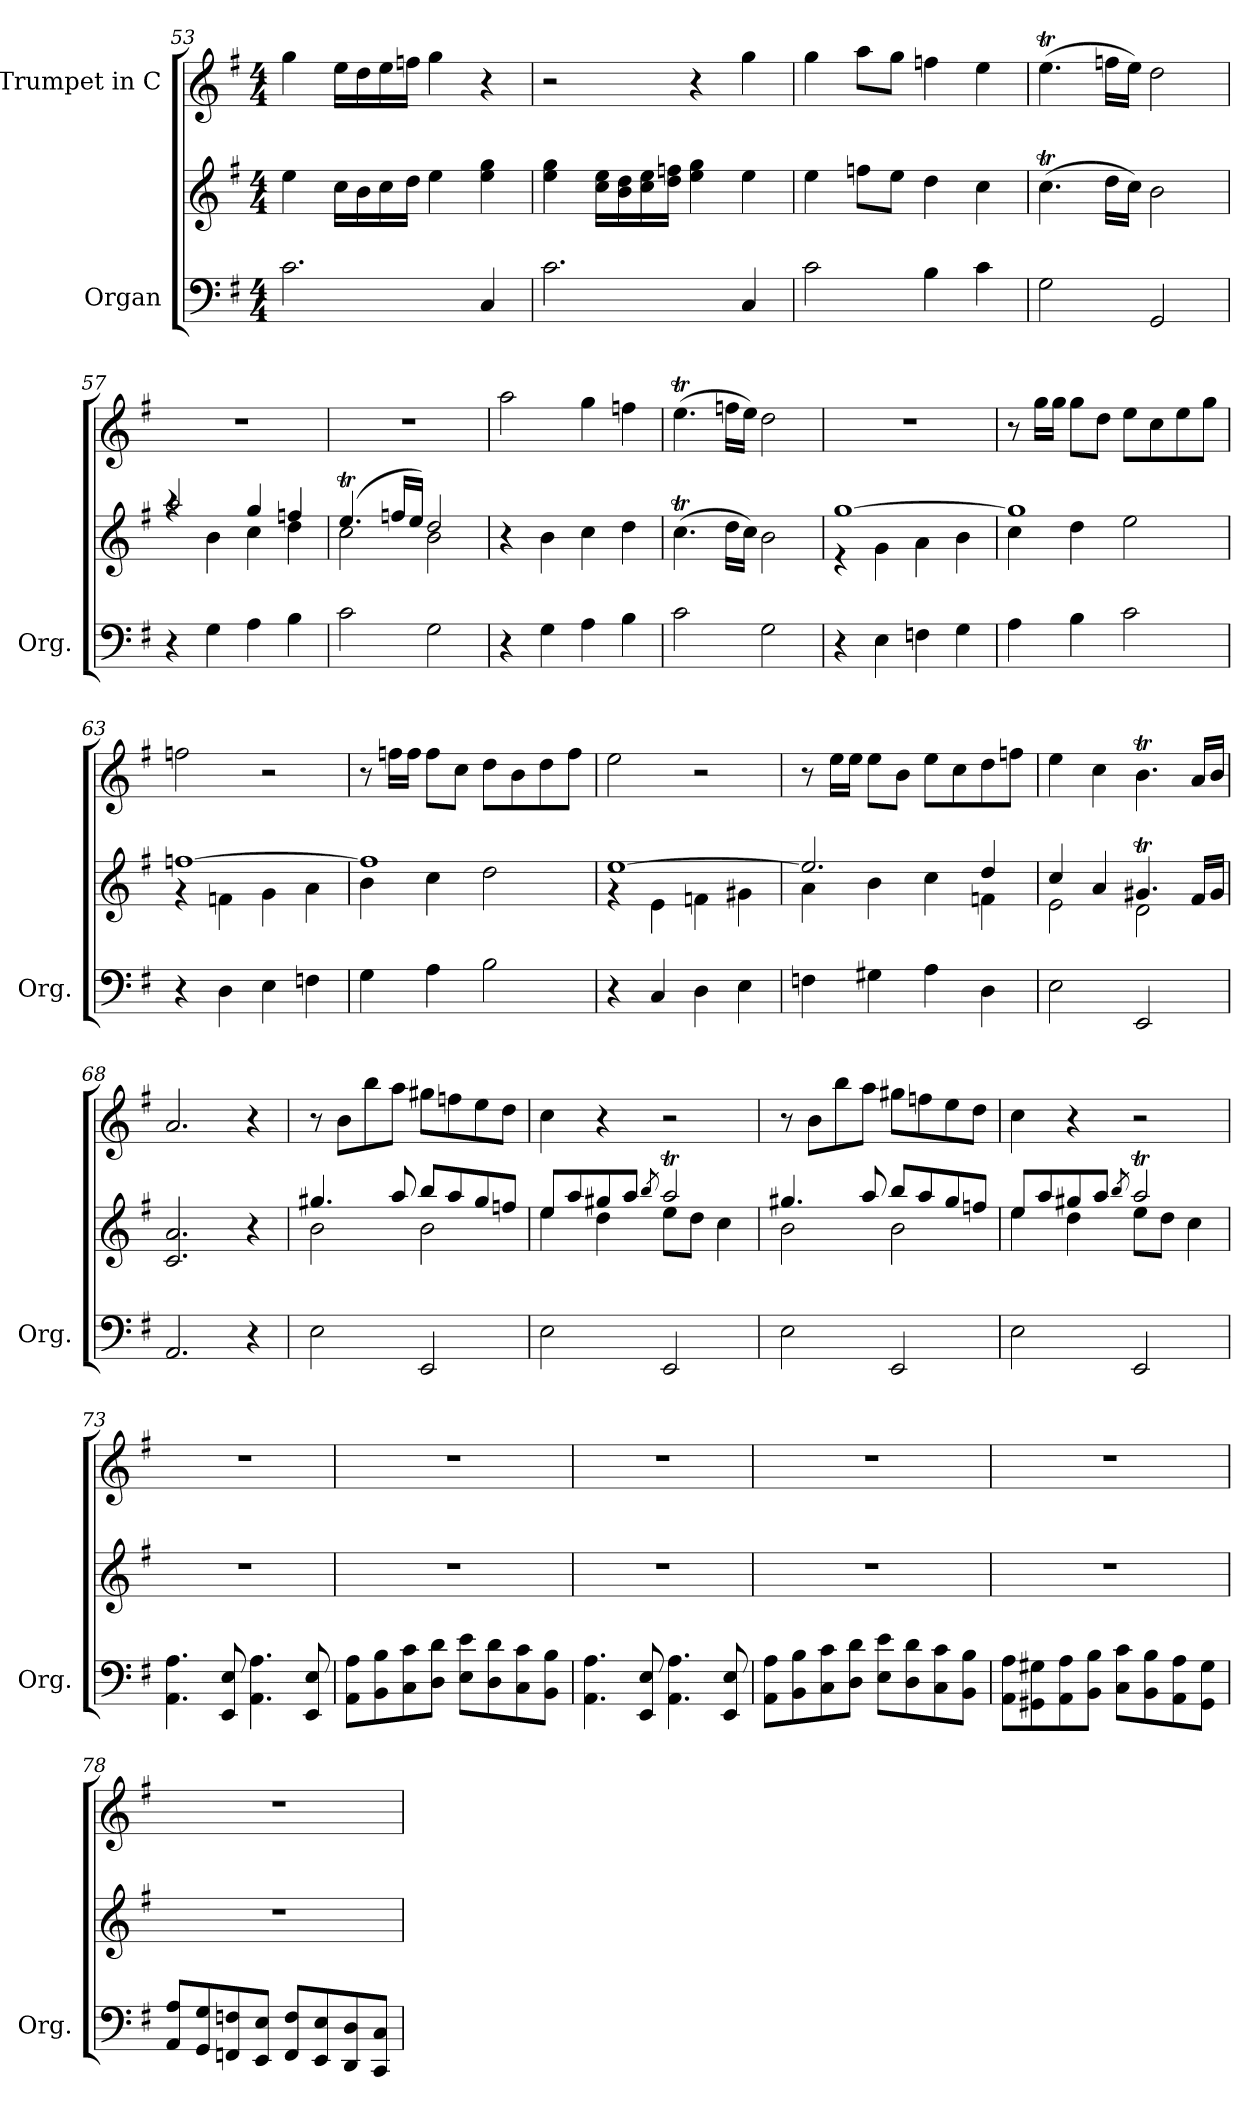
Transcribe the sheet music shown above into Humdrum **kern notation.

**kern	**kern	**kern
*part2	*part2	*part1
*staff3	*staff2	*staff1
*I"Organ	*	*I"Trumpet in C
*I'Org.	*	*
*clefF4	*clefG2	*clefG2
*k[f#]	*k[f#]	*k[f#]
*G:	*G:	*G:
*M4/4	*M4/4	*M4/4
=53	=53	=53
2.c\	4ee\	4gg\
.	16cc\LL	16ee\LL
.	16b\	16dd\
.	16cc\	16ee\
.	16dd\JJ	16ffn\JJ
.	4ee\	4gg\
4C/	4ee\ 4gg\	4r
!!LO:LB:g=z
=54	=54	=54
2.c\	4ee\ 4gg\	2r
.	16cc\ 16ee\LL	.
.	16b\ 16dd\	.
.	16cc\ 16ee\	.
.	16dd\ 16ffn\JJ	.
.	4ee\ 4gg\	4r
4C/	4ee\	4gg\
=55	=55	=55
2c\	4ee\	4gg\
.	8ffn\L	8aa\L
.	8ee\J	8gg\J
4B\	4dd\	4ffn\
4c\	4cc\	4ee\
=56	=56	=56
2G\	(>4.ccT\	(>4.eeT\
.	16dd\LL	16ffn\LL
.	16cc\JJ)	16ee\JJ)
2GG/	2b\	2dd\
=57	=57	=57
*	*^	*
4r	2aa/	4raa	1r
4G\	.	4b\	.
4A\	4gg/	4cc\	.
4B\	4ffn/	4dd\	.
=58	=58	=58	=58
2c\	(>4.eeT/	2cc\	1r
.	16ffn/LL	.	.
.	16ee/JJ)	.	.
2G\	2dd/	2b\	.
*	*v	*v	*
=59	=59	=59
4r	4r	2aa\
4G\	4b\	.
4A\	4cc\	4gg\
4B\	4dd\	4ffn\
!!LO:LB:g=z
=60	=60	=60
2c\	(>4.ccT\	(>4.eeT\
.	16dd\LL	16ffn\LL
.	16cc\JJ)	16ee\JJ)
2G\	2b\	2dd\
=61	=61	=61
*	*^	*
4r	[>1gg	4r	1r
4E\	.	4g\	.
4Fn\	.	4a\	.
4G\	.	4b\	.
=62	=62	=62	=62
4A\	1gg]	4cc\	8r
.	.	.	16gg\LL
.	.	.	16gg\JJ
4B\	.	4dd\	8gg\L
.	.	.	8dd\J
2c\	.	2ee\	8ee\L
.	.	.	8cc\
.	.	.	8ee\
.	.	.	8gg\J
=63	=63	=63	=63
4r	[>1ffn	4rg	2ffn\
4D\	.	4fn\	.
4E\	.	4g\	2r
4Fn\	.	4a\	.
=64	=64	=64	=64
4G\	1ff]	4b\	8r
.	.	.	16ffn\LL
.	.	.	16ff\JJ
4A\	.	4cc\	8ff\L
.	.	.	8cc\J
2B\	.	2dd\	8dd\L
.	.	.	8b\
.	.	.	8dd\
.	.	.	8ff\J
!!LO:PB:g=z
=65	=65	=65	=65
4r	[>1ee	4rf	2ee\
4C/	.	4e\	.
4D\	.	4fn\	2r
4E\	.	4g#X\	.
=66	=66	=66	=66
4Fn\	2.ee/]	4a\	8r
.	.	.	16ee\LL
.	.	.	16ee\JJ
4G#X\	.	4b\	8ee\L
.	.	.	8b\J
4A\	.	4cc\	8ee\L
.	.	.	8cc\
4D\	4dd/	4fn\	8dd\
.	.	.	8ffn\J
=67	=67	=67	=67
2E\	4cc/	2e\	4ee\
.	4a/	.	4cc\
2EE/	4.g#Xt/	2d\	4.bt\
.	16f#/LL	.	16a/LL
.	16g#/JJ	.	16b/JJ
*	*v	*v	*
=68	=68	=68
2.AA/	2.c/ 2.a/	2.a/
4r	4r	4r
=69	=69	=69
*	*^	*
2E\	4.gg#X/	2b\	8r
.	.	.	8b\L
.	.	.	8bb\
.	8aa/	.	8aa\J
2EE/	8bb/L	2b\	8gg#X\L
.	8aa/	.	8ffn\
.	8gg#/	.	8ee\
.	8ffn/J	.	8dd\J
!!LO:LB:g=z
=70	=70	=70	=70
2E\	8ee/L	4ee\	4cc\
.	8aa/	.	.
.	8gg#X/	4dd\	4r
.	8aa/J	.	.
.	8qbb/	.	.
2EE/	2aaT/	8ee\L	2r
.	.	8dd\J	.
.	.	4cc\	.
=71	=71	=71	=71
2E\	4.gg#X/	2b\	8r
.	.	.	8b\L
.	.	.	8bb\
.	8aa/	.	8aa\J
2EE/	8bb/L	2b\	8gg#X\L
.	8aa/	.	8ffn\
.	8gg#/	.	8ee\
.	8ffn/J	.	8dd\J
=72	=72	=72	=72
2E\	8ee/L	4ee\	4cc\
.	8aa/	.	.
.	8gg#X/	4dd\	4r
.	8aa/J	.	.
.	8qbb/	.	.
2EE/	2aaT/	8ee\L	2r
.	.	8dd\J	.
.	.	4cc\	.
*	*v	*v	*
=73	=73	=73
4.AA\ 4.A\	1r	1r
8EE/ 8E/	.	.
4.AA\ 4.A\	.	.
8EE/ 8E/	.	.
=74	=74	=74
8AA\ 8A\L	1r	1r
8BB\ 8B\	.	.
8C\ 8c\	.	.
8D\ 8d\J	.	.
8E\ 8e\L	.	.
8D\ 8d\	.	.
8C\ 8c\	.	.
8BB\ 8B\J	.	.
!!LO:LB:g=z
=75	=75	=75
4.AA\ 4.A\	1r	1r
8EE/ 8E/	.	.
4.AA\ 4.A\	.	.
8EE/ 8E/	.	.
=76	=76	=76
8AA\ 8A\L	1r	1r
8BB\ 8B\	.	.
8C\ 8c\	.	.
8D\ 8d\J	.	.
8E\ 8e\L	.	.
8D\ 8d\	.	.
8C\ 8c\	.	.
8BB\ 8B\J	.	.
=77	=77	=77
8AA\ 8A\L	1r	1r
8GG#X\ 8G#X\	.	.
8AA\ 8A\	.	.
8BB\ 8B\J	.	.
8C\ 8c\L	.	.
8BB\ 8B\	.	.
8AA\ 8A\	.	.
8GG#\ 8G#\J	.	.
=78	=78	=78
8AA/ 8A/L	1r	1r
8GG/ 8G/	.	.
8FFn/ 8Fn/	.	.
8EE/ 8E/J	.	.
8FF/ 8F/L	.	.
8EE/ 8E/	.	.
8DD/ 8D/	.	.
8CC/ 8C/J	.	.
=	=	=
*-	*-	*-
